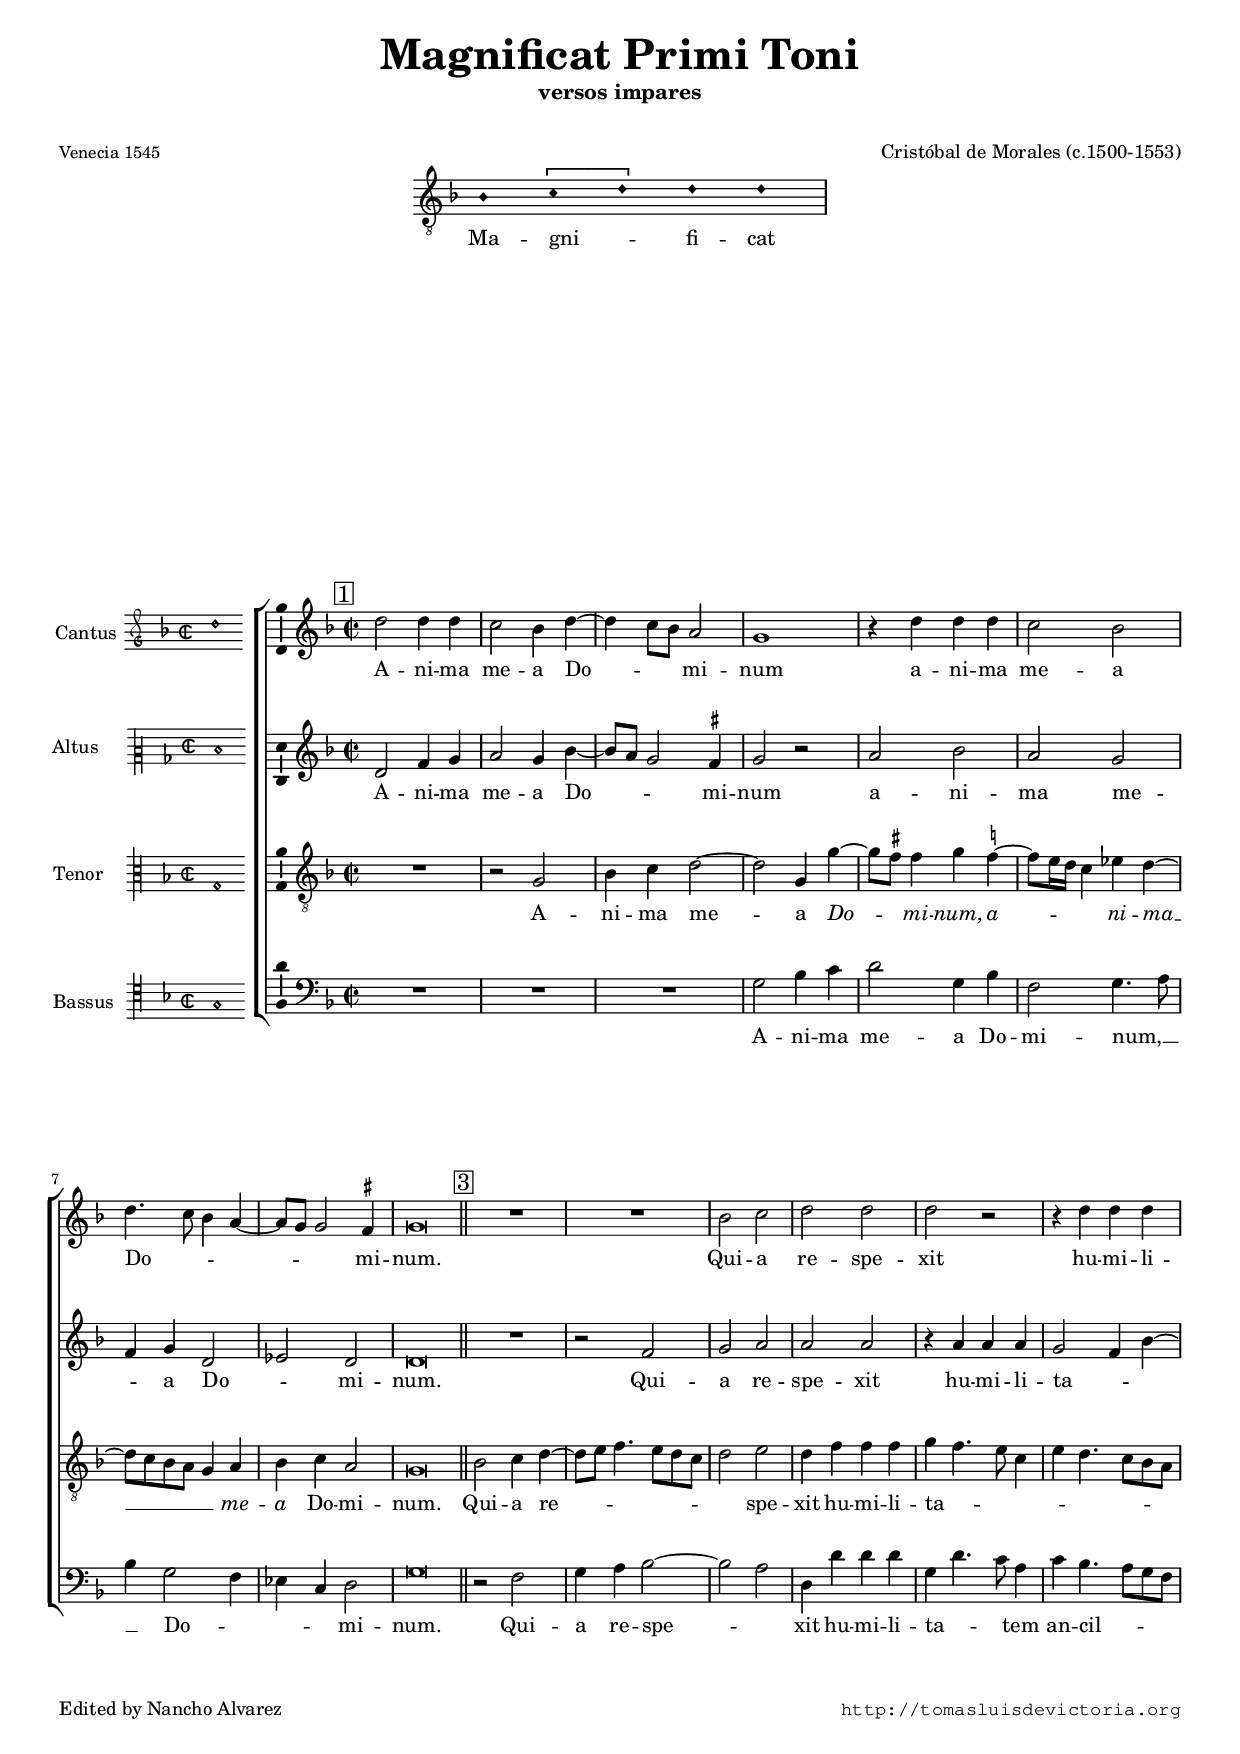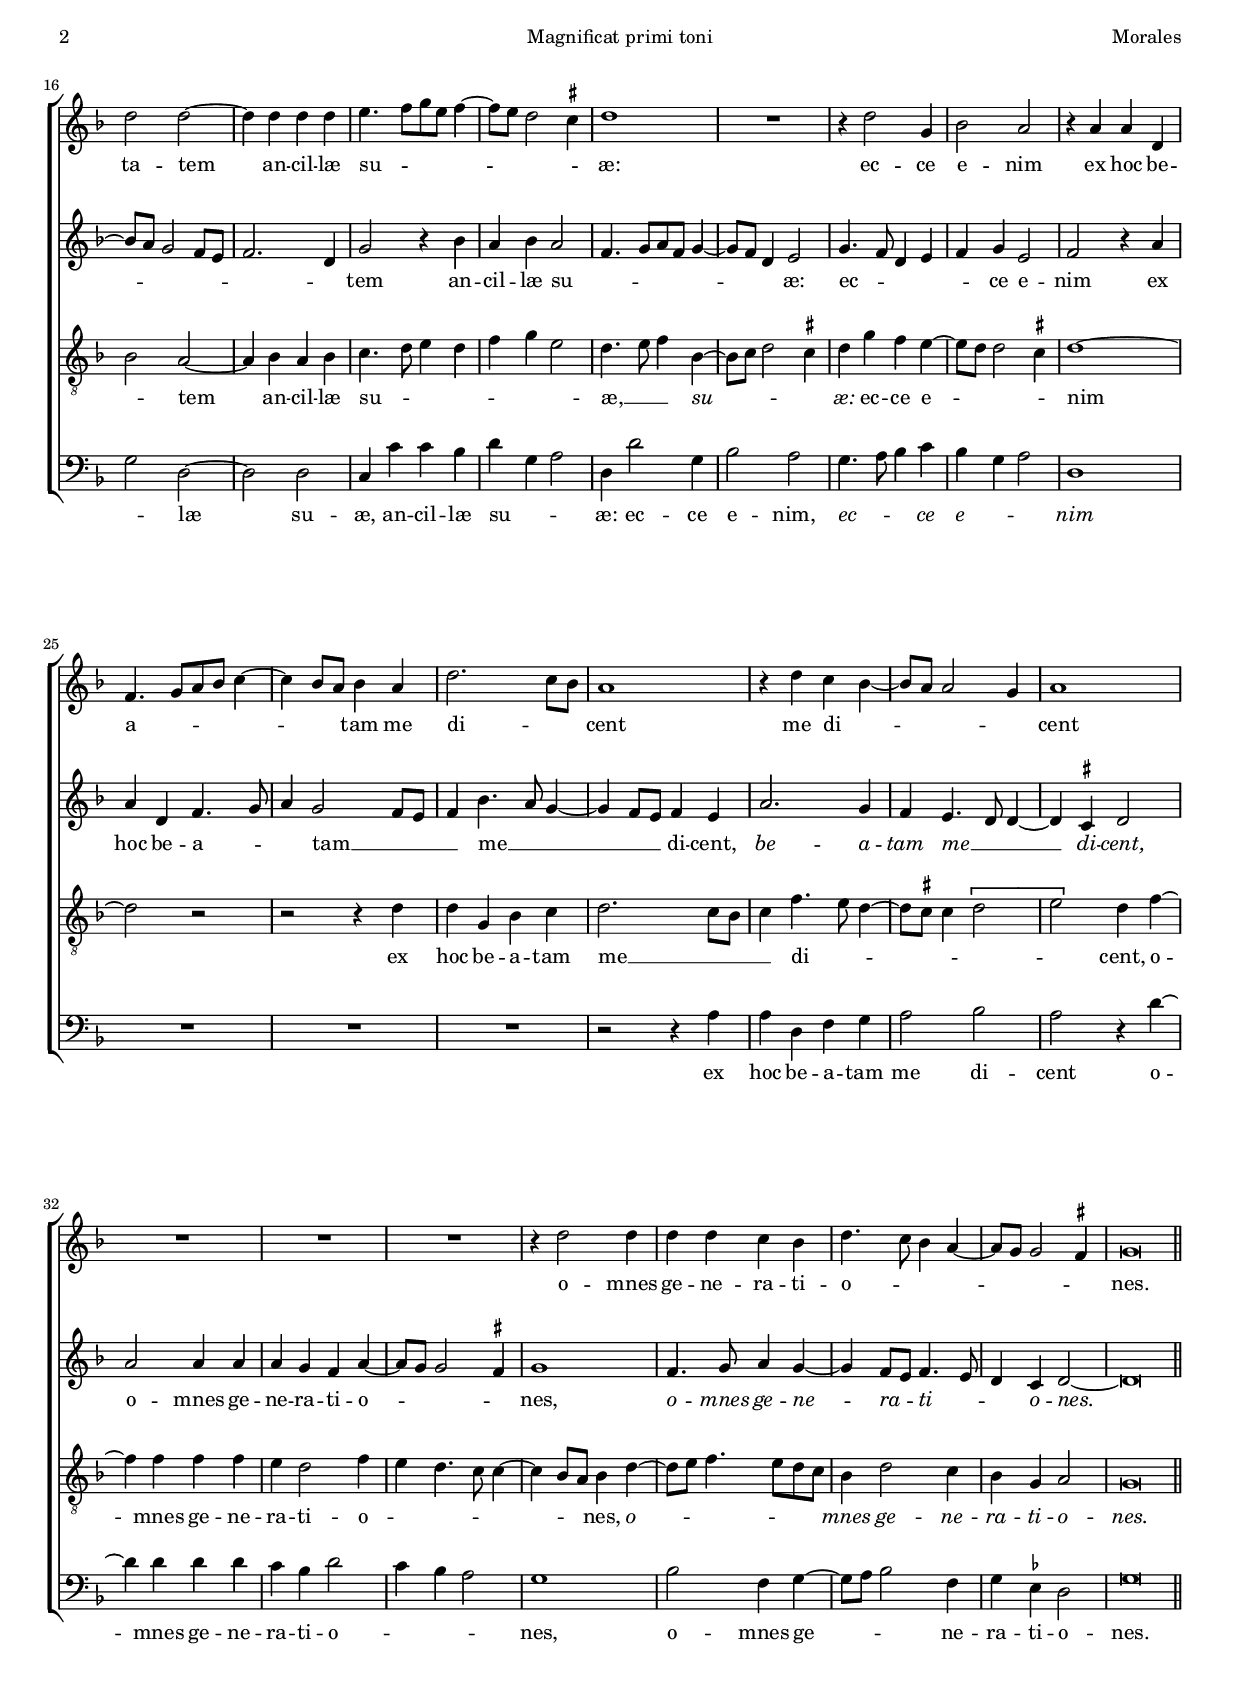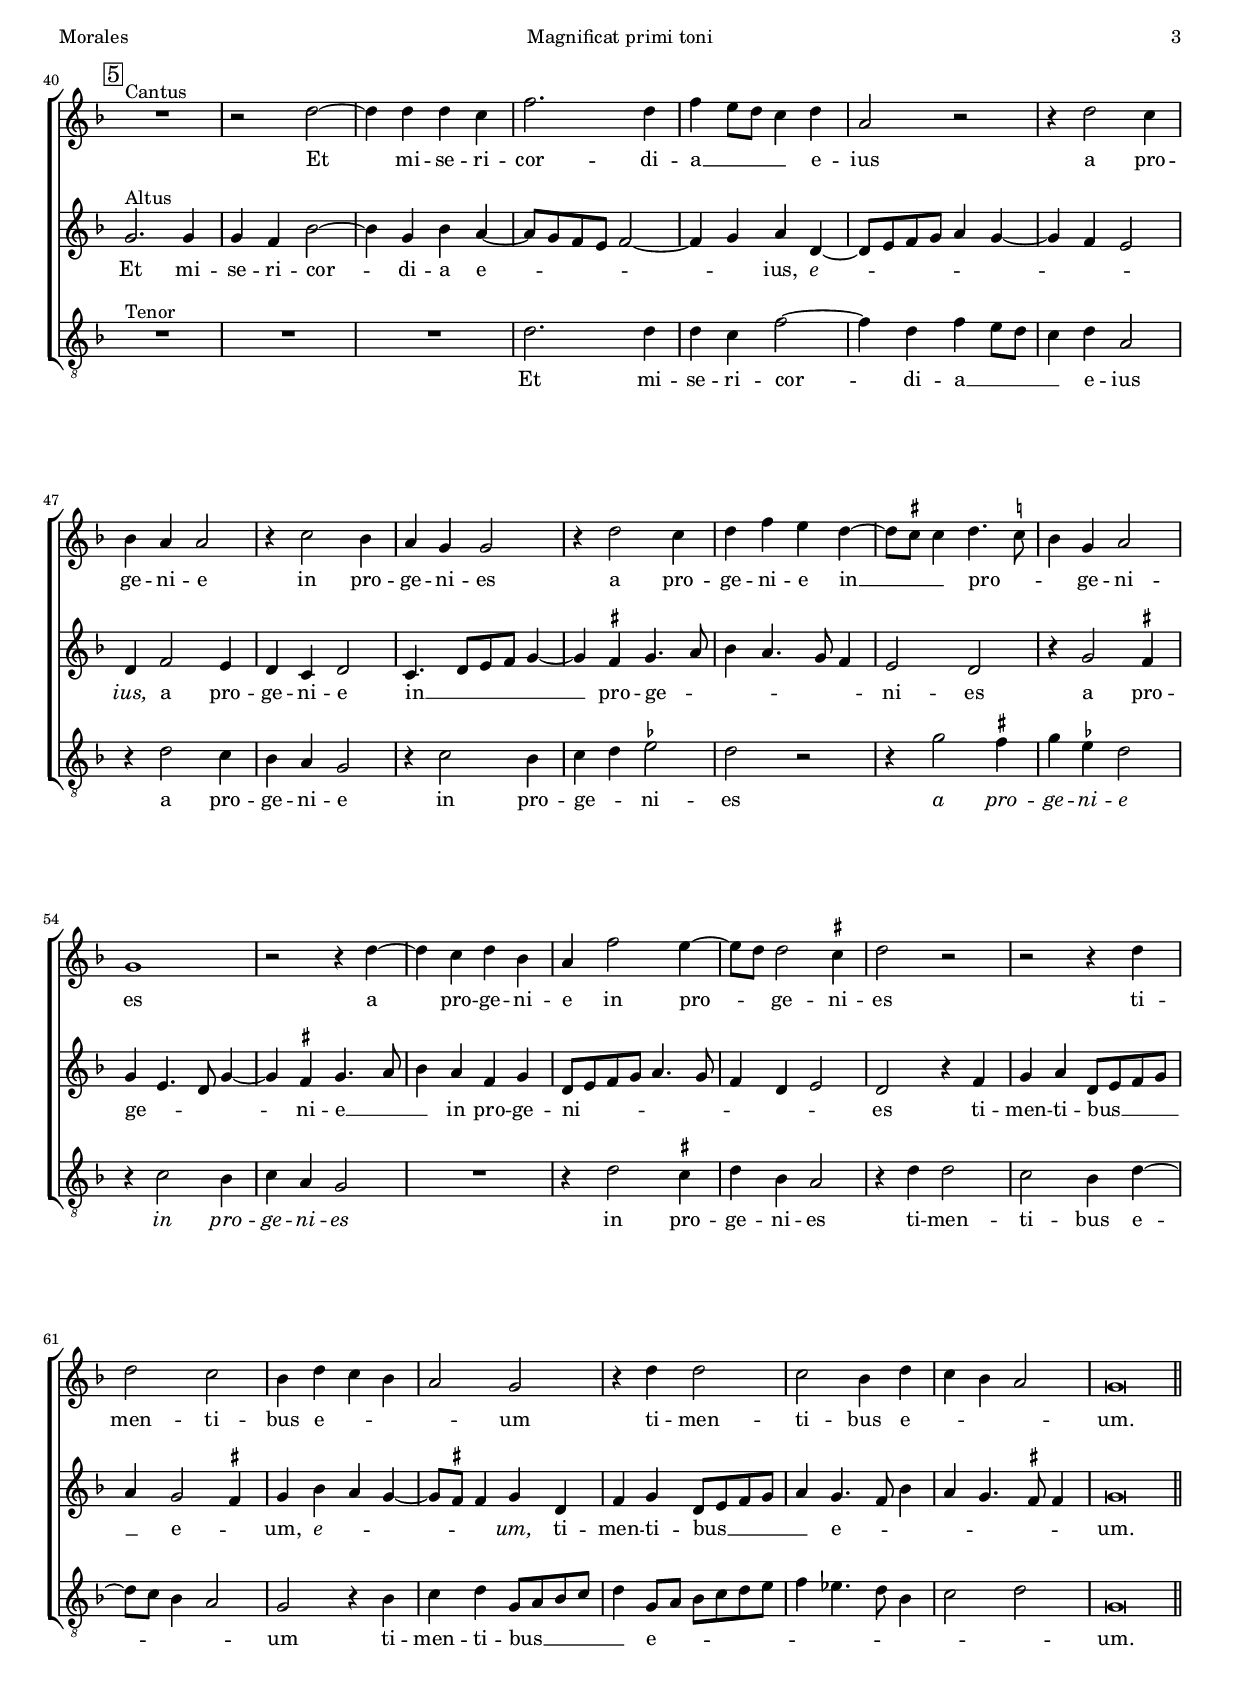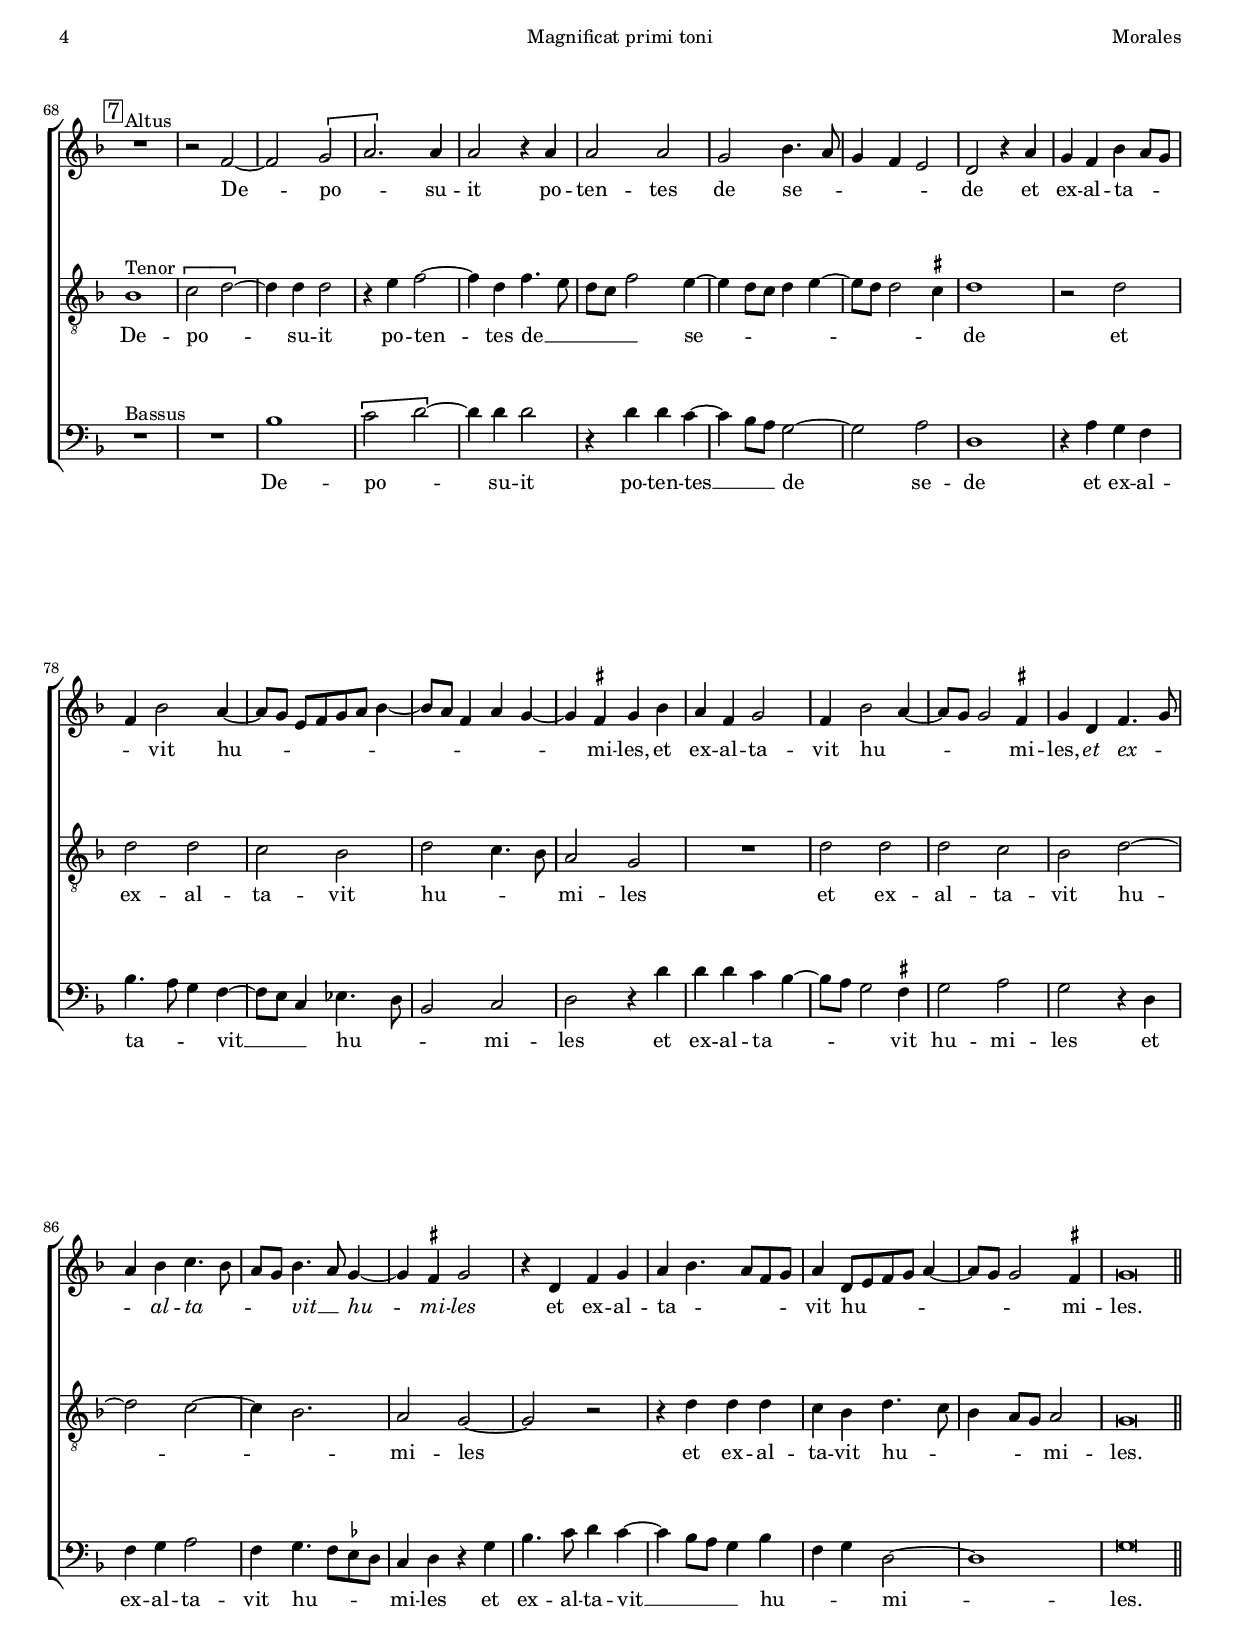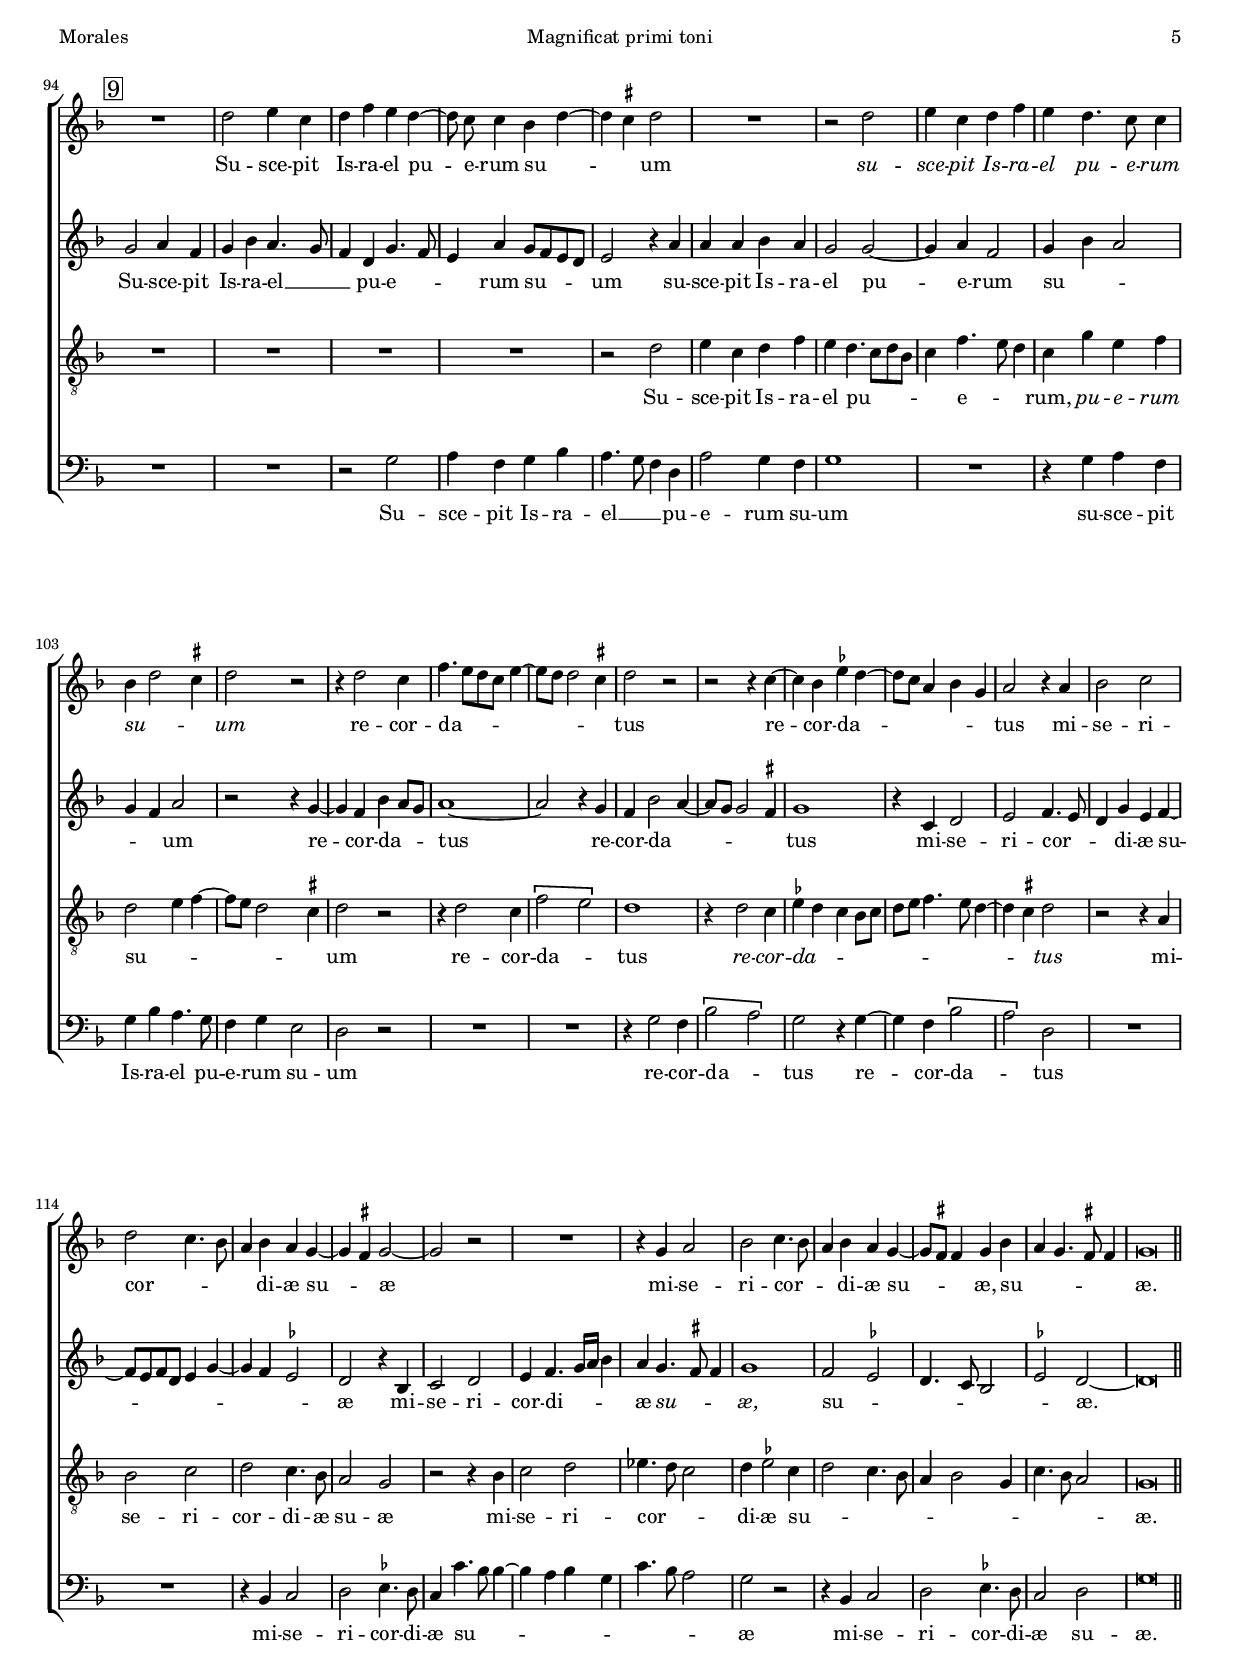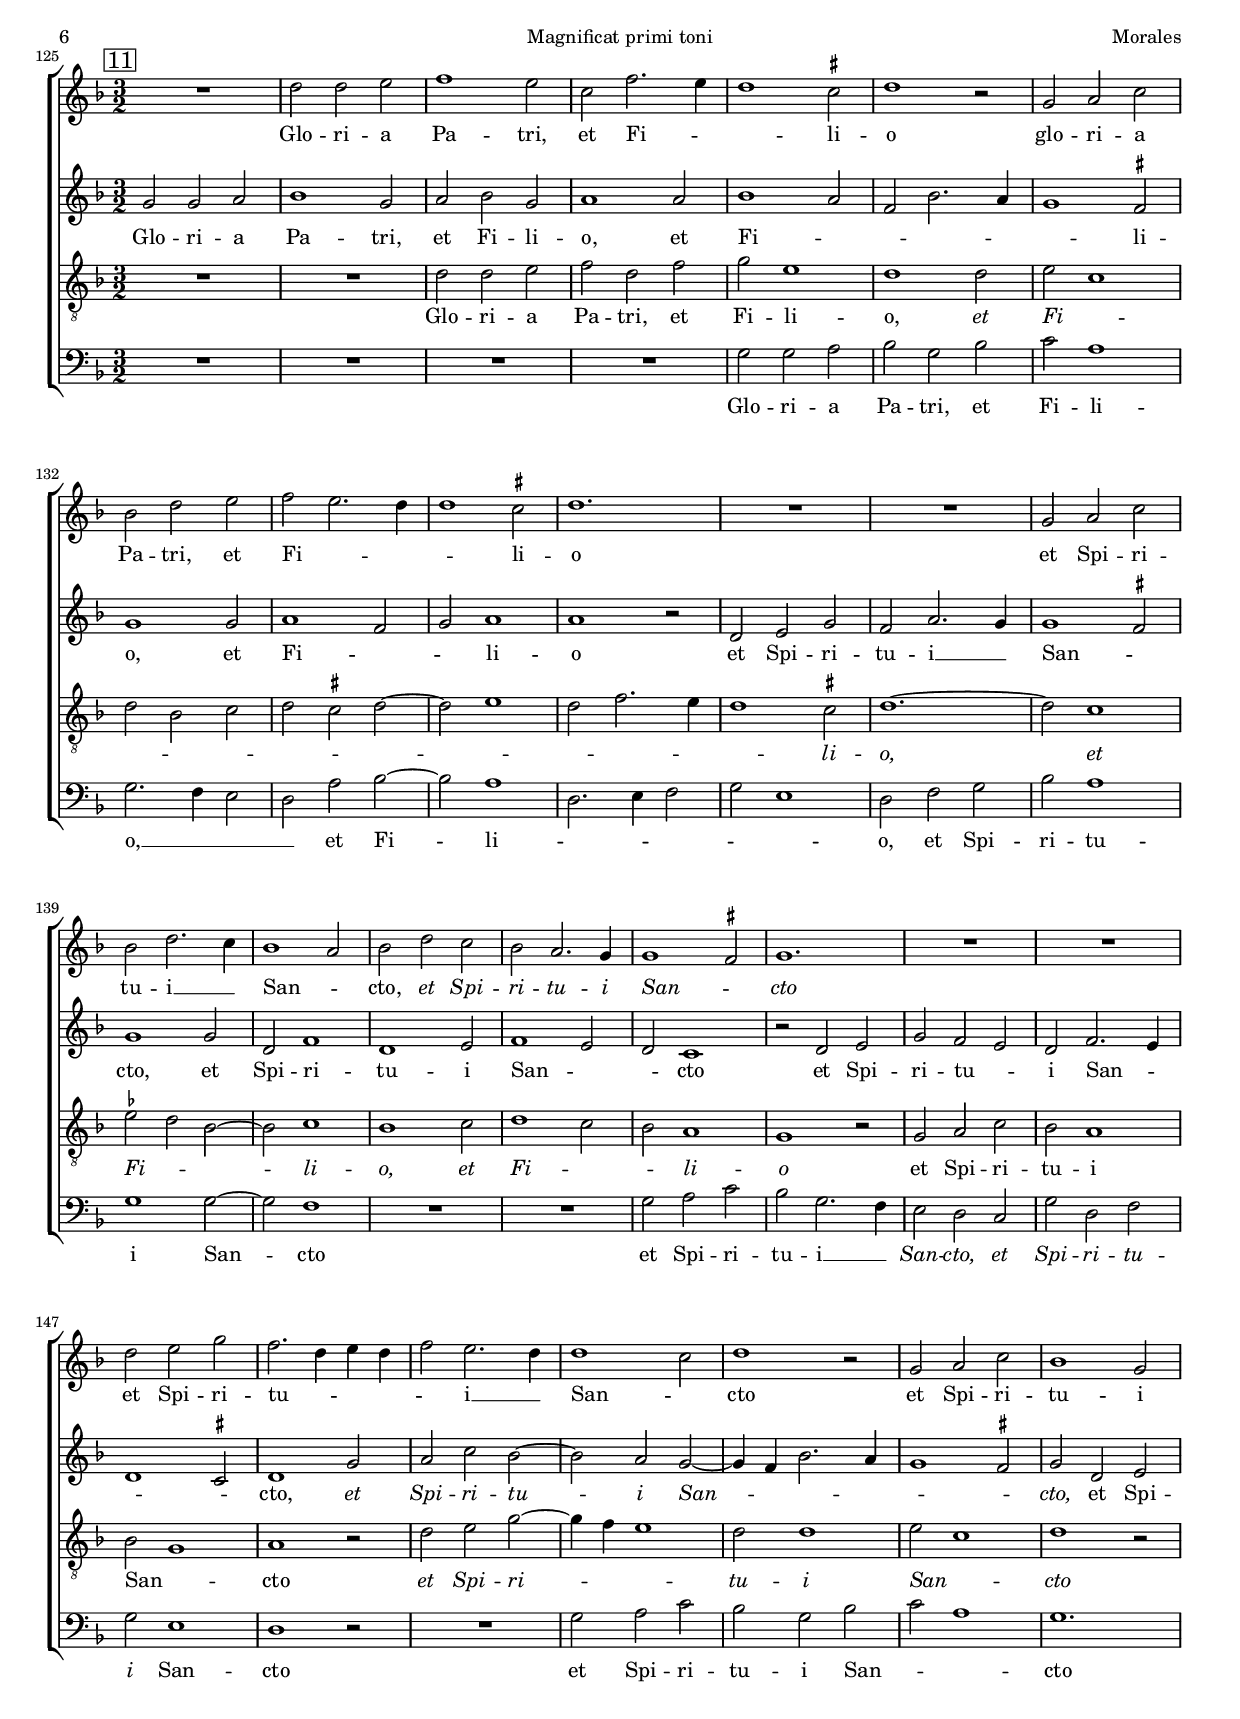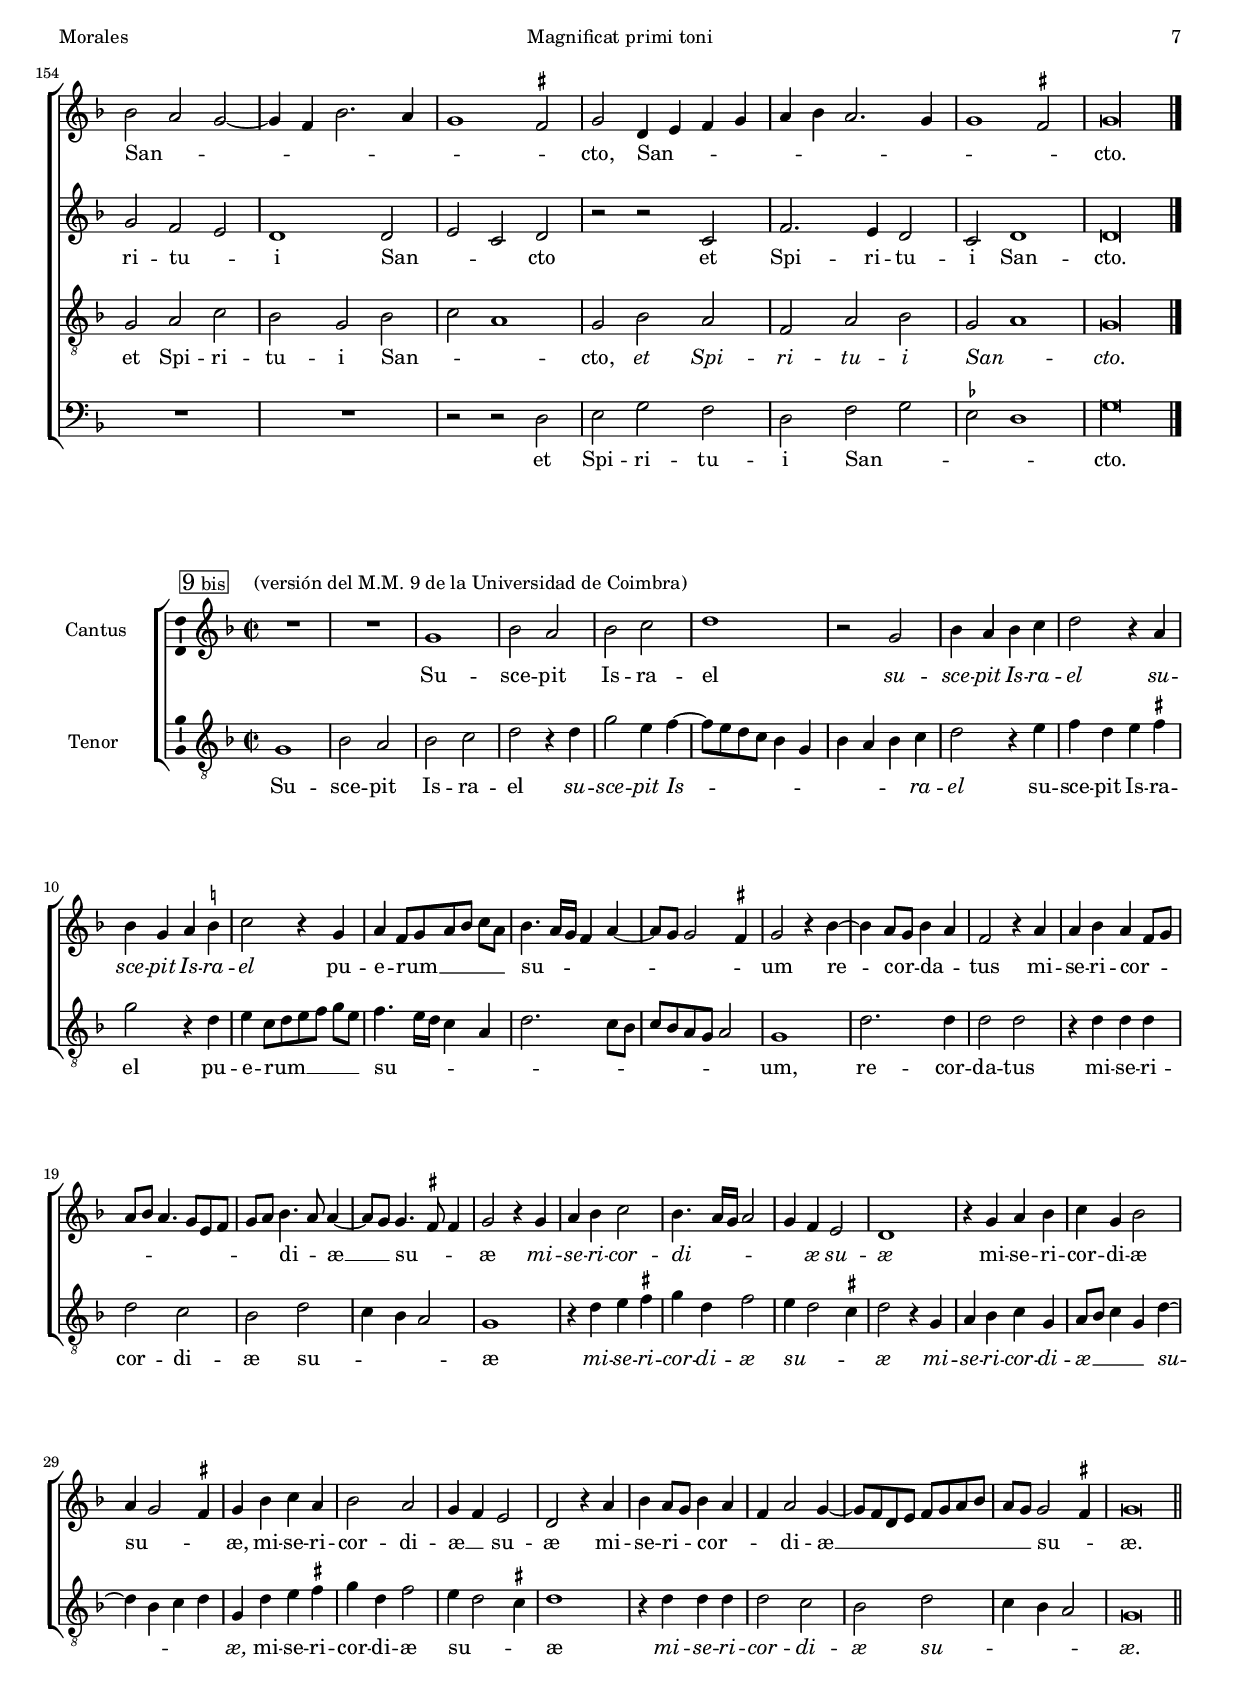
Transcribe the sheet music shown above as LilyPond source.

\version "2.18.0"

#(set-default-paper-size "a4")
#(set-global-staff-size 16.4)
#(ly:set-option 'point-and-click #f)
%mobile -s15.0 -i3.2 -ball

italicas=\override LyricText.font-shape = #'italic
rectas=\override LyricText.font-shape = #'upright
ss=\once \set suggestAccidentals = ##t
incipitwidth = 20

htitle="Magnificat primi toni"
hcomposer="Morales"

\header {
	title=\markup{\fontsize #3 "Magnificat Primi Toni"}
	subtitle="versos impares"
	subsubtitle=\markup{\null \vspace #1 }
	composer="Cristóbal de Morales (c.1500-1553)"
        pdfauthor=\composer
	%opus="(-)"
	poet=\markup{\smaller "Venecia 1545"} % hay muchas más ediciones
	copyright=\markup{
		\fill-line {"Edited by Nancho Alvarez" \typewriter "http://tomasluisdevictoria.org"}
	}
%	tagline=""
}

%tablet \markup{\null \vspace #2 }

\score {\transpose c' c' {
<<
         \new Voice = "canto" {
                 \override Staff.TimeSignature.stencil = #'()
                 \override Stem.transparent = ##t
                 \set Score.timing = ##f
                 \override NoteHead.style = #'neomensural         
                 \clef "G_8" 
                 \key d \minor
                 bes \[c' d'\] d' d'  \bar "|"
         }
         \new Lyrics \lyricsto "canto" {
                 Ma -- gni -- _ fi -- cat
         }
>>
        }%transpose

\layout {
        \override LigatureBracket.padding = #1
        line-width=13\cm 
        indent=6.0\cm
        %tablet indent=4\cm
        ragged-right = ##f
}
}

%tablet \pageBreak

global={\key f \major \time 2/2 
	\mark \markup{\box 1} \skip 1*9 \bar "||" %\break
	\mark \markup{\box 3} \skip 1*30 \bar "||" \pageBreak
	\mark \markup{\box 5} \skip 1*28 \bar "||" \pageBreak
	\mark \markup{\box 7} \skip 1*26 \bar "||" \pageBreak
	\mark \markup{\box 9} \skip 1*31 \bar "||" \pageBreak \time 3/2
	\override Score.TimeSignature.break-visibility = ##(#f #t #t)
	\mark \markup{\box 11} \skip 1*3/2*36 \bar "|."
}

%compas: 1:2/2,125:3/2,161:2/2
cantus=\relative c''{
	d2 d4 d c2 bes4 d ~
	d c8 bes a2
	g1
	r4 d' d d
	c2 bes
	d4. c8 bes4 a ~
	a8 g g2 \ss fis4
	g\breve*1/2
	R1*2
	bes2 c
	d d d r
	r4 d d d
	d2 d ~
	d4 d d d
	e4. f8[ g e] f4 ~
	f8 e d2 \ss cis4
	d1
	R1
	r4 d2 g,4
	bes2 a
	r4 a a d,
	f4. g8[ a bes] c4 ~
	c4 bes8 a bes4 a
	d2. c8 bes
	a1
	r4 d c bes ~
	bes8 a a2 g4
	a1
	R1*3
	r4 d2 d4
	d d c bes
	d4. c8 bes4 a ~
	a8 g g2 \ss fis4
	g\breve*1/2
	s4*0^\markup{"Cantus"}
	R1
	r2 d' ~
	d4 d d c
	f2. d4
	f e8 d c4 d
	a2 r
	r4 d2 c4
	bes a a2 
	r4 c2 bes4
	a g g2
	r4 d'2 c4
	d4 f e d ~
	d8 \ss cis cis4 d4. \ss c8
	bes4 g a2
	g1
	r2 r4 d' ~
	d c d bes
	a4 f'2 e4 ~
	e8 d d2 \ss cis4
	d2 r
	r r4 d
	d2 c
	bes4 d c bes
	a2 g
	r4 d' d2
	c bes4 d
	c bes a2
	g\breve*1/2
	R1*26
	R1
	d'2 e4 c
	d f e d ~
	d8 \noBeam c c4 bes d ~
	d \ss cis d2
	R1
	r2 d
	e4 c d f
	e d4. c8 c4
	bes4 d2 \ss cis4
	d2 r
	r4 d2 c4
	f4. e8[ d c] e4 ~
	e8 d d2 \ss cis4
	d2 r
	r2 r4 c ~
	c bes \ss ees d ~
	d8 c a4 bes g
	a2 r4 a
	bes2 c
	d2 c4. bes8
	a4 bes a g ~
	g \ss fis4 g2 ~
	g r
	R1
	r4 g a2
	bes2 c4. bes8
	a4 bes a g ~
	g8 \ss fis fis4 g bes
	a g4. \ss fis8 fis4
	g\breve*1/2
	R1*3/2
	d'2 d e
	f1 e2
	c f2. e4
	d1 \ss cis2
	d1 r2
	g,2 a c
	bes d e
	f e2. d4
	d1 \ss cis2
	d1.
	R1*3/2*2
	g,2 a c
	bes d2. c4
	bes1 a2
	bes d c
	bes a2. g4
	g1 \ss fis2
	g1.
	R1*3/2*2
	d'2 e g
	f2. d4 e d
	f2 e2. d4
	d1 c2
	d1 r2
	g,2 a c
	bes1 g2
	bes a g ~
	g4 f bes2. a4
	g1 \ss fis2
	g d4 e f g
	a bes a2. g4
	g1 \ss fis2
	g\longa*3/8
}

altus=\relative c'{
	d2 f4 g
	a2 g4 bes ~
	bes8 a g2 \ss fis4
	g2 r
	a2 bes
	a g
	f4 g d2
	ees d
	d\breve*1/2
	R1
	r2 f
	g a
	a a
	r4 a a a
	g2 f4 bes ~
	bes8 a g2 f8 e
	f2. d4
	g2 r4 bes
	a bes a2
	f4. g8[ a f] g4 ~
	g8 f d4 e2
	g4. f8 d4 e
	f g e2
	f2 r4 a
	a d, f4. g8
	a4 g2 f8 e
	f4 bes4. a8 g4 ~
	g f8 e f4 e
	a2. g4
	f4 e4. d8 d4 ~
	d \ss cis4 d2
	a'2 a4 a
	a g f a ~
	a8 g g2 \ss fis4
	g1
	f4. g8 a4 g ~
	g f8 e f4. e8
	d4 c d2 ~
	d\breve*1/2
	s4*0^\markup{"Altus"}
	g2. g4
	g f bes2 ~
	bes4 g bes a ~
	a8 g f e f2 ~
	f4 g a d, ~
	d8 e f g a4 g ~
	g f e2
	d4 f2 e4
	d c d2
	c4. d8[ e f] g4 ~
	g \ss fis g4. a8
	bes4 a4. g8 f4
	e2 d
	r4 g2 \ss fis4
	g4 e4. d8 g4 ~
	g \ss fis4 g4. a8
	bes4 a f g
	d8 e f g a4. g8 
	f4 d e2
	d r4 f
	g a d,8 e f g
	a4 g2 \ss fis4
	g4 bes a g ~
	g8 \ss fis8 fis4 g d
	f4 g d8 e f g
	a4 g4. f8 bes4
	a g4. \ss fis8 fis4 
	g\breve*1/2
	s4*0^\markup{"Altus"}
	R1
	r2 f ~
	f \[g
	a2.\] a4
	a2 r4 a
	a2 a
	g2 bes4. a8
	g4 f e2
	d r4 a'
	g f bes a8 g
	f4 bes2 a4 ~
	a8[ g] e[ f g a] bes4 ~
	bes8 a f4 a g ~
	g \ss fis g bes
	a f g2
	f4 bes2 a4 ~
	a8 g g2 \ss fis4
	g d f4. g8
	a4 bes c4. bes8
	a8 g bes4. a8 g4 ~
	g \ss fis4 g2
	r4 d f g
	a bes4. a8 f g
	a4 d,8[ e f g] a4 ~
	a8 g g2 \ss fis4 
	g\breve*1/2
	g2 a4 f
	g bes a4. g8
	f4 d g4. f8
	e4 a g8 f e d
	e2 r4 a
	a a bes a
	g2 g ~
	g4 a f2
	g4 bes a2
	g4 f a2
	r2 r4 g ~
	g f bes4 a8 g
	a1 ~
	a2 r4 g
	f4 bes2 a4 ~
	a8 g g2 \ss fis4
	g1
	r4 c, d2
	e f4. e8 
	d4 g e f ~
	f8 e f d e4 g ~
	g f \ss ees2
	d r4 bes
	c2 d
	e4 f4. g16 a bes4
	a4 g4. \ss fis8 fis4
	g1
	f2 \ss ees
	d4. c8 bes2
	\ss ees2 d ~
	d\breve*1/2
	g2 g a
	bes1 g2
	a bes g
	a1 a2
	bes1 a2
	f bes2. a4
	g1 \ss fis2
	g1 g2
	a1 f2
	g2 a1
	a1 r2
	d,2 e g
	f a2. g4
	g1 \ss fis2
	g1 g2
	d f1
	d e2
	f1 e2
	d2 c1
	r2 d e
	g f e
	d f2. e4
	d1 \ss cis2
	d1 g2
	a2 c bes ~
	bes a g ~
	g4 f bes2. a4
	g1 \ss fis2
	g2 d e
	g f e
	d1 d2
	e c d
	r2 r c
	f2. e4 d2
	c d1
	d\longa*3/8
}

tenor=\relative c'{
	R1
	r2 g
	bes4 c d2 ~
	d g,4 g' ~
	g8 \ss fis fis4 g \ss f ~
	f8 e16 d c4 ees d ~
	d8 c bes a g4 a
	bes c a2
	g\breve*1/2
	bes2 c4 d ~
	d8 e f4. e8 d c
	d2 e
	d4 f f f
	g f4. e8 c4
	e4 d4. c8 bes a
	bes2 a ~
	a4 bes a bes
	c4. d8 e4 d
	f g e2
	d4. e8 f4 bes, ~
	bes8 c d2 \ss cis4
	d4 g f e ~
	e8 d d2 \ss cis4
	d1 ~
	d2 r
	r2 r4 d
	d g, bes c
	d2. c8 bes
	c4 f4. e8 d4 ~
	d8 \ss cis8 cis4 \[d2
	e\] d4 f ~
	f f f f
	e d2 f4
	e d4. c8 c4 ~
	c bes8 a bes4 d ~
	d8 e f4. e8 d c
	bes4 d2 c4
	bes g a2 
	g\breve*1/2
	s4*0^\markup{"Tenor"}
	R1*3
	d'2. d4
	d c f2 ~
	f4 d f e8 d
	c4 d a2
	r4 d2 c4
	bes a g2
	r4 c2 bes4
	c d \ss ees2
	d r
	r4 g2 \ss fis4
	g4 \ss ees d2
	r4 c2 bes4
	c a g2
	R1
	r4 d'2 \ss cis4
	d bes a2
	r4 d d2
	c bes4 d ~
	d8 c bes4 a2
	g2 r4 bes
	c d g,8 a bes c
	d4 g,8 a bes c d e
	f4 ees4. d8 bes4
	c2 d
	g,\breve*1/2
	s4*0^\markup{"Tenor"}
	bes1
	\[c2 d ~ \]
	d4 d d2
	r4 e f2 ~
	f4 d f4. e8
	d c f2 e4 ~
	e4 d8 c d4 e ~
	e8 d d2 \ss cis4
	d1
	r2 d
	d d
	c2 bes
	d c4. bes8
	a2 g
	R1
	d'2 d
	d c
	bes d ~
	d c ~
	c4 bes2.
	a2 g ~
	g r
	r4 d' d d
	c bes d4. c8
	bes4 a8 g a2
	g\breve*1/2
	R1*4
	r2 d'
	e4 c d f
	e d4. c8 d bes
	c4 f4. e8 d4
	c g' e f
	d2 e4 f ~
	f8 e d2 \ss cis4
	d2 r
	r4 d2 c4
	\[f2 e\]
	d1
	r4 d2 c4
	\ss ees4 d c bes8 c
	d e f4. e8 d4 ~
	d \ss cis4 d2
	r2 r4 a
	bes2 c
	d c4. bes8
	a2 g
	r2 r4 bes
	c2 d
	ees4. d8 c2
	d4 \ss ees2 c4
	d2 c4. bes8 
	a4 bes2 g4
	c4. bes8 a2
	g\breve*1/2
	R1*3/2*2
	d'2 d e
	f d f
	g e1
	d1 d2
	e c1
	d2 bes c
	d \ss cis d ~
	d e1
	d2 f2. e4
	d1 \ss cis2
	d1. ~
	d2 c1
	\ss ees2 d bes ~
	bes c1
	bes c2
	d1 c2
	bes2 a1
	g1 r2
	g2 a c
	bes a1
	bes2 g1
	a1 r2
	d2 e g ~
	g4 f e1
	d2 d1
	e2 c1
	d1 r2
	g,2 a c
	bes g bes
	c a1
	g2 bes a
	f a bes
	g a1
	g\longa*3/8
}

bassus=\relative c'{
	R1*3
	g2 bes4 c
	d2 g,4 bes
	f2 g4. a8
	bes4 g2 f4
	ees4 c d2
	g\breve*1/2
	r2 f
	g4 a bes2 ~
	bes a
	d,4 d' d d
	g, d'4. c8 a4
	c4 bes4. a8 g f
	g2 d ~
	d d
	c4 c' c bes
	d g, a2
	d,4 d'2 g,4
	bes2 a
	g4. a8 bes4 c
	bes g a2
	d,1
	R1*3
	r2 r4 a'
	a d, f g
	a2 bes
	a r4 d ~
	d d d d
	c bes d2
	c4 bes a2
	g1
	bes2 f4 g ~
	g8 a bes2 f4
	g \ss ees d2
	g\breve*1/2
	R1*28
	s4*0^\markup{"Bassus"}
	R1*2
	bes1
	\[c2 d ~ \]
	d4 d d2
	r4 d d c ~
	c bes8 a g2 ~
	g a
	d,1
	r4 a' g f
	bes4. a8 g4 f ~
	f8 e c4 ees4. d8
	bes2 c
	d r4 d'
	d d c bes ~
	bes8 a g2 \ss fis4
	g2 a
	g r4 d
	f g a2
	f4 g4. f8 \ss ees d
	c4 d r4 g
	bes4. c8 d4 c ~
	c bes8 a g4 bes
	f g d2 ~
	d1
	g\breve*1/2
	R1*2
	r2 g
	a4 f g bes
	a4. g8 f4 d
	a'2 g4 f
	g1
	R1
	r4 g a f
	g bes a4. g8
	f4 g e2
	d r
	R1*2
	r4 g2 f4
	\[bes2 a\]
	g2 r4 g ~
	g f \[bes2
	a\] d,2
	R1*2
	r4 bes c2
	d \ss ees4. d8
	c4 c'4. bes8 bes4 ~
	bes a bes g
	c4. bes8 a2
	g2 r
	r4 bes, c2
	d \ss ees4. d8
	c2 d
	g\breve*1/2
	R1*3/2*4
	g2 g a
	bes g bes
	c2 a1
	g2. f4 e2
	d a' bes ~
	bes a1
	d,2. e4 f2
	g e1
	d2 f g
	bes a1
	g g2 ~
	g f1
	R1*3/2*2
	g2 a c
	bes g2. f4
	e2 d c
	g' d f
	g e1
	d1 r2
	R1*3/2
	g2 a c
	bes g bes
	c2 a1
	g1.
	R1*3/2*2
	r2 r d
	e g f
	d f g
	\ss ees2 d1
	g\longa*3/8
}

textocantus=\lyricmode{
A -- ni -- ma me -- a Do -- _ _ mi -- num
a -- ni -- ma me -- a Do -- _ _ _ _ _ mi -- num.
Qui -- a re -- spe -- xit
hu -- mi -- li -- ta -- tem an -- cil -- læ su -- _ _ _ _ _ _ _ æ:
ec -- ce e -- nim
ex hoc be -- a -- _ _ _ _ _ _ tam me di -- _ _ cent
me di -- _ _ _ _ cent
o -- mnes ge -- ne -- ra -- ti -- o -- _ _ _ _ _ _ nes.
Et mi -- se -- ri -- cor -- di -- a __ _ _ _ e -- ius
a pro -- ge -- ni -- e
in pro -- ge -- ni -- es
a pro -- ge -- ni -- e in __ _ _ pro -- _ _ ge -- ni -- es
a pro -- ge -- ni -- e in pro -- _ ge -- ni -- es
ti -- men -- ti -- bus e -- _ _ _ um
ti -- men -- ti -- bus e -- _ _ _ um.
Su -- sce -- pit Is -- ra -- el pu -- e -- rum su -- _ _ um
\italicas
su -- sce -- pit Is -- ra -- el pu -- e -- rum su -- _ _ um
\rectas
re -- cor -- da -- _ _ _ _ _ _ _ tus
re -- cor -- da -- _ _ _ _ _ tus
mi -- se -- ri -- cor -- _ _ _ di -- æ su -- _ æ
mi -- se -- ri -- cor -- _ _ di -- æ su -- _ _ æ,
su -- _ _ _ _ æ.
Glo -- ri -- a Pa -- tri, et Fi -- _ _ li -- o
glo -- ri -- a Pa -- tri, et Fi -- _ _ _ li -- o
et Spi -- ri -- tu -- i __ _ San -- _ cto,
\italicas
et Spi -- ri -- tu -- i San -- _ cto
\rectas
et Spi -- ri -- tu -- _ _ _ _ i __ _ San -- _ cto
et Spi -- ri -- tu -- i San -- _ _ _ _ _ _ _ cto,
San -- _ _ _ _ _ _ _ _ _ cto.
}

textoaltus=\lyricmode{
A -- ni -- ma me -- a Do -- _ _ mi -- num
a -- ni -- ma me -- _ a Do -- _ mi -- num.
Qui -- a re -- spe -- xit
hu -- mi -- li -- ta -- _ _ _ _ _ _ _ _ tem
an -- cil -- læ su -- _ _ _ _ _ _ _ æ:
ec -- _ _ _ _ ce e -- nim
ex hoc be -- a -- _ _ tam __ _ _ _ me __ _ _ _ _ di -- cent,
\italicas
be -- a -- tam me __ _ _ di -- cent,
\rectas
o -- mnes ge -- ne -- ra -- ti -- o -- _ _ _ nes,
\italicas
o -- mnes ge -- ne -- ra -- _ ti -- _ _ o -- nes.
\rectas
Et mi -- se -- ri -- cor -- di -- a e -- _ _ _ _ _ ius,
\italicas
e -- _ _ _ _ _ _ _ ius,
\rectas
a pro -- ge -- ni -- e in __ _ _ _ _ pro -- ge -- _ _ _ _ _ ni -- es
a pro -- ge -- _ _ _ ni -- e __ _ _ in pro -- ge -- ni -- _ _ _ _ _ _ _ _ es
ti -- men -- ti -- bus __ _ _ _ _ e -- _ um,
\italicas
e -- _ _ _ _ um,
\rectas
ti -- men -- ti -- bus __ _ _ _ _ e -- _ _ _ _ _ _ um.
De -- po -- _ su -- it
po -- ten -- tes de se -- _ _ _ _ de
et ex -- al -- ta -- _ _ _ vit hu -- _ _ _ _ _ _ _ _ _ _ mi -- les,
et ex -- al -- ta -- vit hu -- _ _ _ mi -- les,
\italicas
et ex -- _ _ al -- ta -- _ _ _ vit __ _ hu -- mi -- les
\rectas
et ex -- al -- ta -- _ _ _ _ vit hu -- _ _ _ _ _ _ mi -- les.
Su -- sce -- pit Is -- ra -- el __ _ _ pu -- e -- _ _ rum su -- _ _ _ um
su -- sce -- pit Is -- ra -- el pu -- e -- rum su -- _ _ _ _ um
re -- cor -- da -- _ _ tus
re -- cor -- da -- _ _ _ _ tus
mi -- se -- ri -- cor -- _ _ di -- æ su -- _ _ _ _ _ _ _ æ
mi -- se -- ri -- cor -- di -- _ _ _ æ \italicas su -- _ _ æ,
\rectas
su -- _ _ _ _ _ æ.
Glo -- ri -- a Pa -- tri, et Fi -- li -- o,
et Fi -- _ _ _ _ _ li -- o,
et Fi -- _ _ li -- o
et Spi -- ri -- tu -- i __ _ San -- _ cto,
et Spi -- ri -- tu -- i San -- _ _ cto
et Spi -- ri -- tu -- _ i San -- _ _ _ cto,
\italicas
et Spi -- ri -- tu -- i San -- _ _ _ _ _ cto,
\rectas
et Spi -- ri -- tu -- _ i San -- _ _ cto
et Spi -- ri -- tu -- i San -- cto.
}

textotenor=\lyricmode{
A -- ni -- ma me -- a \italicas Do -- _ mi -- num,
a -- _ _ _ ni -- ma __ _ _ _ _ me -- a \rectas Do -- mi -- num.
Qui -- a re -- _ _ _ _ _ _ spe -- xit
hu -- mi -- li -- ta -- _ _ _ _ _ _ _ _ _ tem
an -- cil -- læ su -- _ _ _ _ _ _ æ, __ _ _ 
\italicas su -- _ _ _ æ: \rectas
ec -- ce e -- _ _ _ nim
ex hoc be -- a -- tam me __ _ _ _ di -- _ _ _ _ _ _ cent,
o -- mnes ge -- ne -- ra -- ti -- o -- _ _ _ _ _ _ nes,
\italicas
o -- _ _ _ _ _ mnes ge -- ne -- ra -- ti -- o -- nes.
\rectas
Et mi -- se -- ri -- cor -- di -- a __ _ _ _ e -- ius
a pro -- ge -- ni -- e
in pro -- ge -- _ ni -- es
\italicas
a pro -- ge -- ni -- e
in pro -- ge -- ni -- es
\rectas
in pro -- ge -- ni -- es ti -- men -- ti -- bus e -- _ _ _ um
ti -- men -- ti -- bus __ _ _ _ _ e -- _ _ _ _ _ _ _ _ _ _ _ um.
De -- po -- _ su -- it
po -- ten -- tes de __ _ _ _ _ se -- _ _ _ _ _ _ _ de
et ex -- al -- ta -- vit hu -- _ _ mi -- les
et ex -- al -- ta -- vit hu -- _ _ mi -- les
et ex -- al -- ta -- vit hu -- _ _ _ _ mi -- les.
Su -- sce -- pit Is -- ra -- el pu -- _ _ _ _ e -- _ _ rum,
\italicas
pu -- e -- rum \rectas
su -- _ _ _ _ _ um
re -- cor -- da -- _ tus
\italicas
re -- cor -- da -- _ _ _ _ _ _ _ _ _ _ tus
\rectas
mi -- se -- ri -- cor -- di -- æ su -- æ
mi -- se -- ri -- cor -- _ _ di -- æ su -- _ _ _ _ _ _ _ _ _ æ.
Glo -- ri -- a Pa -- tri, et Fi -- li -- o,
\italicas
et Fi -- _ _ _ _ _ _ _ _ _ _ _ _ li -- o,
et Fi -- _ _ li -- o,
et Fi -- _ _ li -- o
\rectas
et Spi -- ri -- tu -- i San -- _ cto
\italicas
et Spi -- ri -- _ _ tu -- i San -- _ cto
\rectas
et Spi -- ri -- tu -- i San -- _ _ cto,
\italicas
et Spi -- ri -- tu -- i San -- _ cto.
}

textobassus=\lyricmode{
A -- ni -- ma me -- a Do -- mi -- num, __ _ _ 
Do -- _ _ _ mi -- num.
Qui -- a re -- spe -- _ xit
hu -- mi -- li -- ta -- _ _ tem an -- cil -- _ _ _ _ læ su -- æ,
an -- cil -- læ su -- _ _ æ:
ec -- ce e -- nim,
\italicas
ec -- _ _ ce e -- _ _ nim
\rectas
ex hoc be -- a -- tam me di -- cent
o -- mnes ge -- ne -- ra -- ti -- o -- _ _ _ nes,
o -- mnes ge -- _ _ ne -- ra -- ti -- o -- nes.
De -- po -- _ su -- it
po -- ten -- tes __ _ _ de se -- de
et ex -- al -- ta -- _ _ vit __ _ _ hu -- _ _ mi -- les
et ex -- al -- ta -- _ _ _ vit hu -- mi -- les
et ex -- al -- ta -- vit hu -- _ _ _ mi -- les
et ex -- al -- ta -- vit __ _ _ _ hu -- _ _ mi -- les.
Su -- sce -- pit Is -- ra -- el __ _ _ pu -- e -- rum su -- um
su -- sce -- pit Is -- ra -- el pu -- e -- rum su -- um
re -- cor -- da -- _ tus
re -- cor -- da -- _ tus
mi -- se -- ri -- cor -- di -- æ su -- _ _ _ _ _ _ _ _ æ
mi -- se -- ri -- cor -- di -- æ su -- æ.
Glo -- ri -- a Pa -- tri, et Fi -- li -- o, __ _ _ _ 
et Fi -- li -- _ _ _ _ _ o,
et Spi -- ri -- tu -- i San -- cto
et Spi -- ri -- tu -- i __ _
\italicas
San -- cto, et Spi -- ri -- tu -- i \rectas San -- cto
et Spi -- ri -- tu -- i San -- _ _ cto
et Spi -- ri -- tu -- i San -- _ _ _ cto.
}

incipitcantus=\markup{
	\score{
		{ 
		\set Staff.instrumentName="Cantus "
		\override NoteHead.style = #'neomensural
		\override Rest.style = #'neomensural
		\override Staff.TimeSignature.style = #'neomensural
		\cadenzaOn 
		\clef "petrucci-g"
		\key f \major
		\time 2/2
		d''1
		} 
	\layout {
		\context {\Voice
			\remove Ligature_bracket_engraver
			\consists Mensural_ligature_engraver
		}
		line-width=\incipitwidth
		indent = 0
	}
	}
}


incipitaltus=\markup{
	\score{
		{ 
		\set Staff.instrumentName="Altus     "
		\override NoteHead.style = #'neomensural
		\override Rest.style = #'neomensural
		\override Staff.TimeSignature.style = #'neomensural
		\cadenzaOn 
		\clef "petrucci-c2"
		\key f \major
		\time 2/2
		d'1
		} 
	\layout {
		\context {\Voice
			\remove Ligature_bracket_engraver
			\consists Mensural_ligature_engraver
		}
		line-width=\incipitwidth
		indent = 0
	}
	}
}

incipittenor=\markup{
	\score{
		{ 
		\set Staff.instrumentName="Tenor    "
		\override NoteHead.style = #'neomensural 
		\override Rest.style = #'neomensural
		\override Staff.TimeSignature.style = #'neomensural
		\cadenzaOn 
		\clef "petrucci-c3"
		\key f \major
		\time 2/2
		g1
		} 
	\layout {
		\context {\Voice
			\remove Ligature_bracket_engraver
			\consists Mensural_ligature_engraver
		}
		line-width=\incipitwidth
		indent=0
	}
	}
}

incipitbassus=\markup{
	\score{
		{ 
		\set Staff.instrumentName="Bassus  "
		\override NoteHead.style = #'neomensural 
		\override Rest.style = #'neomensural
		\override Staff.TimeSignature.style = #'neomensural
		\cadenzaOn 
		\clef "petrucci-c4"
		\key f \major
		\time 2/2
		g1
		} 
	\layout {
		\context {\Voice
			\remove Ligature_bracket_engraver
			\consists Mensural_ligature_engraver
		}
		line-width=\incipitwidth
		indent=0
	}
	}
}



\score {\transpose c' c'{
\new ChoirStaff<<

	\new Staff <<\global
	\new Voice="v1" {
		\set Staff.instrumentName=\incipitcantus
		\clef "treble"
		\cantus }
	\new Lyrics \lyricsto "v1" {\textocantus }
	>>

	\new Staff <<\global
	\new Voice="v2" {
		\set Staff.instrumentName=\incipitaltus
		\clef "treble"
		\altus }
	\new Lyrics \lyricsto "v2" {\textoaltus }
	>>
	
	\new Staff <<\global
	\new Voice="v3" {
		\set Staff.instrumentName=\incipittenor
		\clef "G_8"
		\tenor }
	\new Lyrics \lyricsto "v3" {\textotenor }
	>>

	\new Staff <<\global
	\new Voice="v4" {
		\set Staff.instrumentName=\incipitbassus
		\clef "bass"
		\bassus }
	\new Lyrics \lyricsto "v4" {\textobassus }
	>>
	
>>

	}%transpose

\layout{ 
	\context {\Lyrics 
		\override VerticalAxisGroup.minimum-Y-extent = #'(-0.0 . 0.0) 
		%\override LyricText.font-size = #1.2
		\override LyricHyphen.minimum-distance = #0.51
	}
	\context {\Score 
		\override BarNumber.padding = #2 
	}
	\context {\Voice 
		%melismaBusyProperties = #'() 
	}
	\context { \Staff \RemoveEmptyStaves }
	\context {\Staff 
		\override VerticalAxisGroup.staff-staff-spacing =
			#'((basic-distance . 11) (minimum-distance . 0) (padding . 1))
		\consists Ambitus_engraver 
		\override LigatureBracket.padding = #1
	}
}

%\midi {}

}


global={\key f \major \time 2/2 
        \override Score.RehearsalMark.X-offset = #2
	\mark \markup{\box \line{"9" \smaller \smaller "bis"}} \skip 1*38 \bar "||"
}


cantus=\relative c''{
	%\set Score.currentBarNumber = #?? \bar ""
	\once \override TextScript.padding = #2.5
	\once \override TextScript.X-offset = #-2.5
	s4*0^\markup{"(versión del M.M. 9 de la Universidad de Coimbra)"}
	R1*2
	g1
	bes2 a
	bes c
	d1
	r2 g,
	bes4 a bes c
	d2 r4 a
	bes g a \ss b
	c2 r4 g
	a4 f8[ g a bes] c[ a]
	bes4. a16 g f4 a ~
	a8 g g2 \ss fis4
	g2 r4 bes ~bes a8 g bes4 a
	f2 r4 a
	a bes a f8 g
	a bes a4. g8 e f
	g a bes4. a8 a4 ~
	a8 g g4. \ss fis8 fis4
	g2 r4 g
	a bes c2
	bes4. a16 g a2
	g4 f e2
	d1
	r4 g a bes
	c4 g bes2
	a4 g2 \ss fis4
	g bes c a
	bes2 a
	g4 f e2
	d r4 a'
	bes a8 g bes4 a
	f a2 g4 ~
	g8 f d e f g a bes
	a g g2 \ss fis4
	g\breve*1/2
}

tenor=\relative c'{
	g1
	bes2 a
	bes c
	d r4 d
	g2 e4 f ~
	f8 e d c bes4 g
	bes a bes c
	d2 r4 e
	f d e \ss fis
	g2 r4 d
	e c8[ d e f] g[ e]
	f4. e16 d c4 a
	d2. c8 bes
	c bes a g a2
	g1
	d'2. d4
	d2 d
	r4 d d d
	d2 c
	bes d
	c4 bes a2
	g1
	r4 d'e \ss fis4
	g d f2
	e4 d2 \ss cis4
	d2 r4 g,
	a bes c g
	a8 bes c4 g d' ~
	d bes c d
	g, d'e \ss fis
	g d f2
	e4 d2 \ss cis4
	d1
	r4 d d d
	d2 c
	bes d
	c4 bes a2
	g\breve*1/2
}

textocantus=\lyricmode{
Su -- sce -- pit Is -- ra -- el
\italicas
su -- sce -- pit Is -- ra -- el
su -- sce -- pit Is -- ra -- el
\rectas
pu -- e -- rum __ _ _ _ _ _ su -- _ _ _ _ _ _ _ um
re -- cor -- _ da -- _ tus
mi -- se -- ri -- cor -- _ _ _ _ _ _ _ _ _ _ di -- _ æ __ _ 
su -- _ _ æ
\italicas
mi -- se -- ri -- cor -- di -- _ _ _ _ æ su -- æ
\rectas
mi -- se -- ri -- cor -- di -- æ su -- _ _ æ,
mi -- se -- ri -- cor -- di -- æ __ _ su -- æ
\rectas
mi -- se -- ri -- _ cor -- _ _ di -- æ __ _ _ _ _ _ _ _ _ _ su -- _ æ.
}

textotenor=\lyricmode{
Su -- sce -- pit Is -- ra -- el
\italicas
su -- sce -- pit Is -- _ _ _ _ _ _ _ _ ra -- el
\rectas
su -- sce -- pit Is -- ra -- el
pu -- e -- rum __ _ _ _ _ _ su -- _ _ _ _ _ _ _ _ _ _ _ _ um,
re -- cor -- da -- tus
mi -- se -- ri -- cor -- di -- æ su -- _ _ _ æ
\italicas
mi -- se -- ri -- cor -- di -- æ su -- _ _ æ
mi -- se -- ri -- cor -- di -- æ __ _ _ _ su -- _ _ _ æ,
\rectas
mi -- se -- ri -- cor -- di -- æ su -- _ _ æ
\italicas
mi -- se -- ri -- cor -- di -- æ su -- _ _ _ æ.
}

\score {\transpose c' c'{
\new ChoirStaff<<

	\new Staff <<\global
	\new Voice="v1" {
		\set Staff.instrumentName="Cantus "
		\clef "treble"
		\cantus }
	\new Lyrics \lyricsto "v1" {\textocantus }
	>>
	
	\new Staff <<\global
	\new Voice="v3" {
		\set Staff.instrumentName="Tenor  "
		\clef "G_8"
		\tenor }
	\new Lyrics \lyricsto "v3" {\textotenor }
	>>
	
>>

	}%transpose

\layout{ 
        indent = 1.8\cm
	\context {\Lyrics 
		\override VerticalAxisGroup.staff-affinity = #UP
		\override VerticalAxisGroup.nonstaff-relatedstaff-spacing =
			#'((basic-distance . 0) (minimum-distance . 0) (padding . 1))
		\override LyricText.font-size = #1.2
		\override LyricHyphen.minimum-distance = #0.5
	}
	\context {\Score 
		tempoHideNote = ##t
		\override BarNumber.padding = #2 
	}
	\context {\Voice 
		%melismaBusyProperties = #'()
		%autoBeaming = ##f
	}
	\context {\Staff 
                %\RemoveEmptyStaves
                %\override VerticalAxisGroup.remove-first = ##t
		\override VerticalAxisGroup.staff-staff-spacing =
			#'((basic-distance . 11) (minimum-distance . 0) (padding . 1))
		\consists Ambitus_engraver 
		\override LigatureBracket.padding = #1
	}
}

%\midi { \mtempo }

}


\paper{
	evenHeaderMarkup=\markup  \fill-line { \fromproperty #'page:page-number-string \htitle \hcomposer }
	oddHeaderMarkup= \markup  \fill-line { \on-the-fly #not-first-page \hcomposer \on-the-fly #not-first-page \htitle \on-the-fly #not-first-page \fromproperty #'page:page-number-string }
	%system-count=20
	%page-count = 8
	ragged-last-bottom = ##f
	indent=3.5\cm
	system-system-spacing =
	#'((basic-distance . 20) (minimum-distance . 0) (padding . 5))
	top-system-spacing = % header
	#'((basic-distance . 9) (minimum-distance . 0) (padding . 0))
	last-bottom-spacing = % footer
	#'((basic-distance . 12) (minimum-distance . 0) (padding . 0))

}
